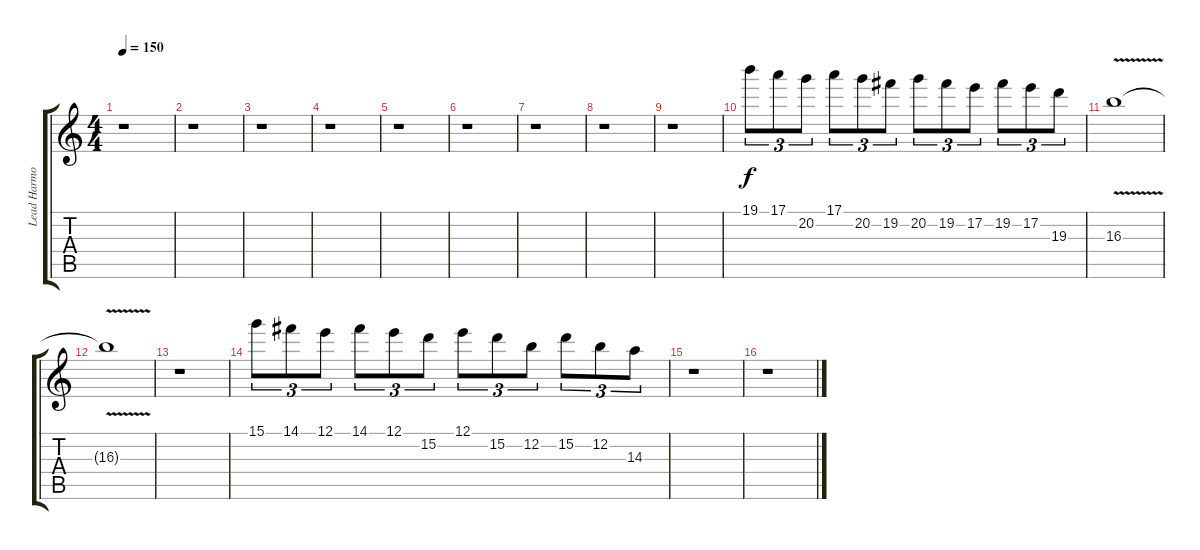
\track ("Lead Harmony" "Lead Harmo") {instrument distortionguitar}
\staff {score tabs}
\tuning (E4 B3 G3 D3 A2 E2) {hide}
\ts (4 4)
\tempo 150
\clef g2
\ks c
r.1{dy f} |
r.1 |
r.1 |
r.1 |
r.1 |
r.1 |
r.1 |
r.1 |
r.1 |
19.1.8{tu (3 2)} 17.1.8{tu (3 2)} 20.2.8{tu (3 2)} 17.1.8{tu (3 2)} 20.2.8{tu (3 2)} 19.2.8{tu (3 2)} 20.2.8{tu (3 2)} 19.2.8{tu (3 2)} 17.2.8{tu (3 2)} 19.2.8{tu (3 2)} 17.2.8{tu (3 2)} 19.3.8{tu (3 2)} |
16.3{v}.1 |
16.3{t}.1 |
r.1 |
15.1.8{tu (3 2)} 14.1.8{tu (3 2)} 12.1.8{tu (3 2)} 14.1.8{tu (3 2)} 12.1.8{tu (3 2)} 15.2.8{tu (3 2)} 12.1.8{tu (3 2)} 15.2.8{tu (3 2)} 12.2.8{tu (3 2)} 15.2.8{tu (3 2)} 12.2.8{tu (3 2)} 14.3.8{tu (3 2)} |
r.1 |
r.1
